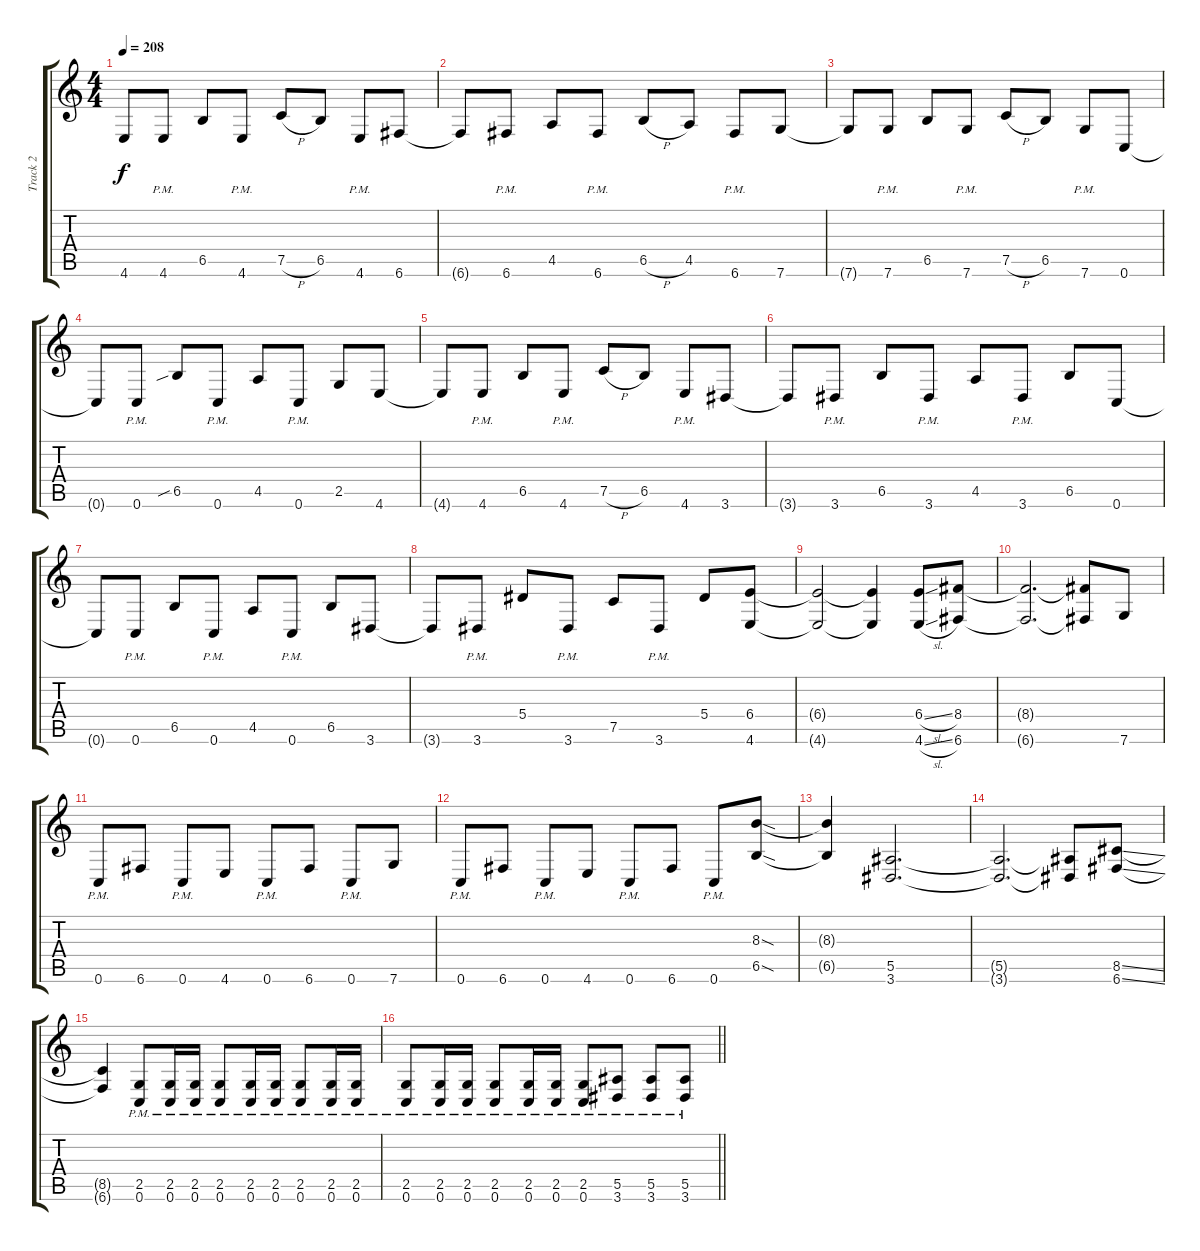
\track ("Track 2" "Track 2") {instrument distortionguitar}
\staff {score tabs}
\tuning (C4 G3 Eb3 Bb2 F2 C2) {hide}
\ts (4 4)
\tempo 208
\clef g2
\ks c
4.6{t}.8{dy f} 4.6{pm}.8 6.5.8 4.6{pm}.8 7.5{h}.8 6.5.8 4.6{pm}.8 6.6.8 |
6.6{t}.8 6.6{pm}.8 4.5.8 6.6{pm}.8 6.5{h}.8 4.5.8 6.6{pm}.8 7.6.8 |
7.6{t}.8 7.6{pm}.8 6.5.8 7.6{pm}.8 7.5{h}.8 6.5.8 7.6{pm}.8 0.6.8 |
0.6{t}.8 0.6{pm}.8 6.5{sib}.8 0.6{pm}.8 4.5.8 0.6{pm}.8 2.5.8 4.6.8 |
4.6{t}.8 4.6{pm}.8 6.5.8 4.6{pm}.8 7.5{h}.8 6.5.8 4.6{pm}.8 3.6.8 |
3.6{t}.8 3.6{pm}.8 6.5.8 3.6{pm}.8 4.5.8 3.6{pm}.8 6.5.8 0.6.8 |
0.6{t}.8 0.6{pm}.8 6.5.8 0.6{pm}.8 4.5.8 0.6{pm}.8 6.5.8 3.6.8 |
3.6{t}.8 3.6{pm}.8 5.4.8 3.6{pm}.8 7.5.8 3.6{pm}.8 5.4.8 (6.4 4.6).8 |
(6.4{t} 4.6{t}).2 (6.4{t} 4.6{t}).4 (6.4{sl} 4.6{sl}).8 (8.4 6.6).8 |
(8.4{t} 6.6{t}).2{d} (8.4{t} 6.6{t}).8 7.6.8 |
0.6{pm}.8 6.6.8 0.6{pm}.8 4.6.8 0.6{pm}.8 6.6.8 0.6{pm}.8 7.6.8 |
0.6{pm}.8 6.6.8 0.6{pm}.8 4.6.8 0.6{pm}.8 6.6.8 0.6{pm}.8 (8.3{sod} 6.5{sod}).8 |
(8.3{t} 6.5{t}).4 (5.5 3.6).2{d} |
(5.5{t} 3.6{t}).2{d} (5.5{t} 3.6{t}).8 (8.5{ss} 6.6{ss}).8 |
(8.5{t} 6.6{t}).4 (2.5{pm} 0.6{pm}).8 (2.5{pm} 0.6{pm}).16 (2.5{pm} 0.6{pm}).16 (2.5{pm} 0.6{pm}).8 (2.5{pm} 0.6{pm}).16 (2.5{pm} 0.6{pm}).16 (2.5{pm} 0.6{pm}).8 (2.5{pm} 0.6{pm}).16 (2.5{pm} 0.6{pm}).16 |
\barLineRight lightlight
(2.5{pm} 0.6{pm}).8 (2.5{pm} 0.6{pm}).16 (2.5{pm} 0.6{pm}).16 (2.5{pm} 0.6{pm}).8 (2.5{pm} 0.6{pm}).16 (2.5{pm} 0.6{pm}).16 (2.5{pm} 0.6{pm}).8 (5.5{pm} 3.6{pm}).8 (5.5{pm} 3.6{pm}).8 (5.5{pm} 3.6{pm}).8
